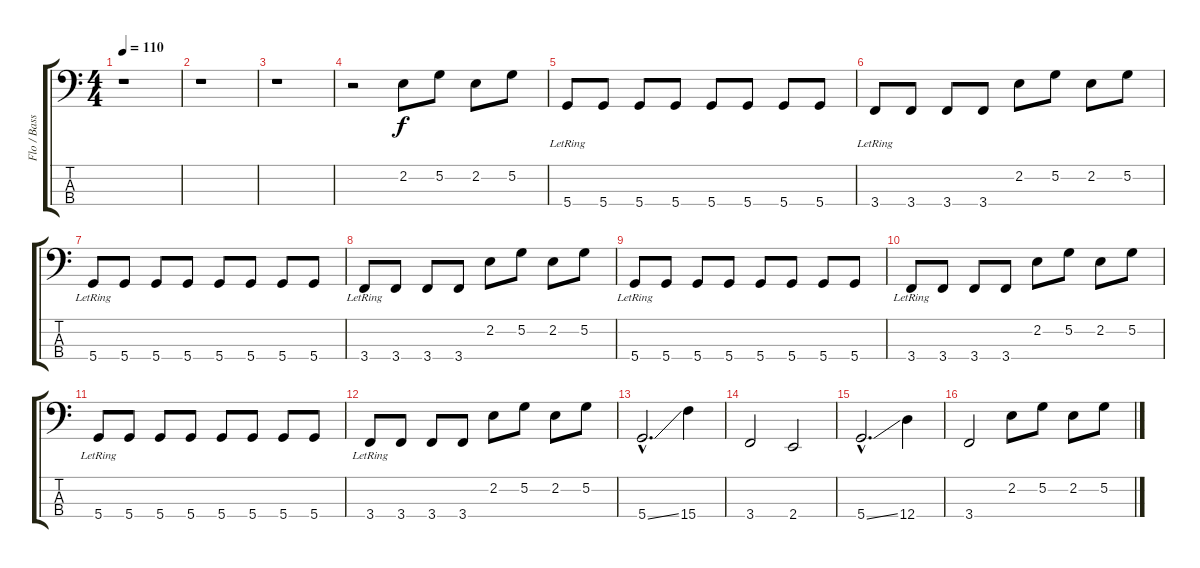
\track ("Flo / Bass" "Flo / Bass") {instrument electricbassfinger}
\staff {score tabs}
\tuning (G2 D2 A1 D1) {hide}
\ts (4 4)
\tempo 110
\clef f4
\ks c
r.1{dy f instrument electricbassfinger} |
r.1 |
r.1 |
r.2 2.2.8 5.2.8 2.2.8 5.2.8 |
5.4{lr}.8 5.4.8 5.4.8 5.4.8 5.4.8 5.4.8 5.4.8 5.4.8 |
3.4{lr}.8 3.4.8 3.4.8 3.4.8 2.2.8 5.2.8 2.2.8 5.2.8 |
5.4{lr}.8 5.4.8 5.4.8 5.4.8 5.4.8 5.4.8 5.4.8 5.4.8 |
3.4{lr}.8 3.4.8 3.4.8 3.4.8 2.2.8 5.2.8 2.2.8 5.2.8 |
5.4{lr}.8 5.4.8 5.4.8 5.4.8 5.4.8 5.4.8 5.4.8 5.4.8 |
3.4{lr}.8 3.4.8 3.4.8 3.4.8 2.2.8 5.2.8 2.2.8 5.2.8 |
5.4{lr}.8 5.4.8 5.4.8 5.4.8 5.4.8 5.4.8 5.4.8 5.4.8 |
3.4{lr}.8 3.4.8 3.4.8 3.4.8 2.2.8 5.2.8 2.2.8 5.2.8 |
5.4{ss hac}.2{d} 15.4.4 |
3.4.2 2.4.2 |
5.4{ss hac}.2{d} 12.4.4 |
3.4.2 2.2.8 5.2.8 2.2.8 5.2.8
